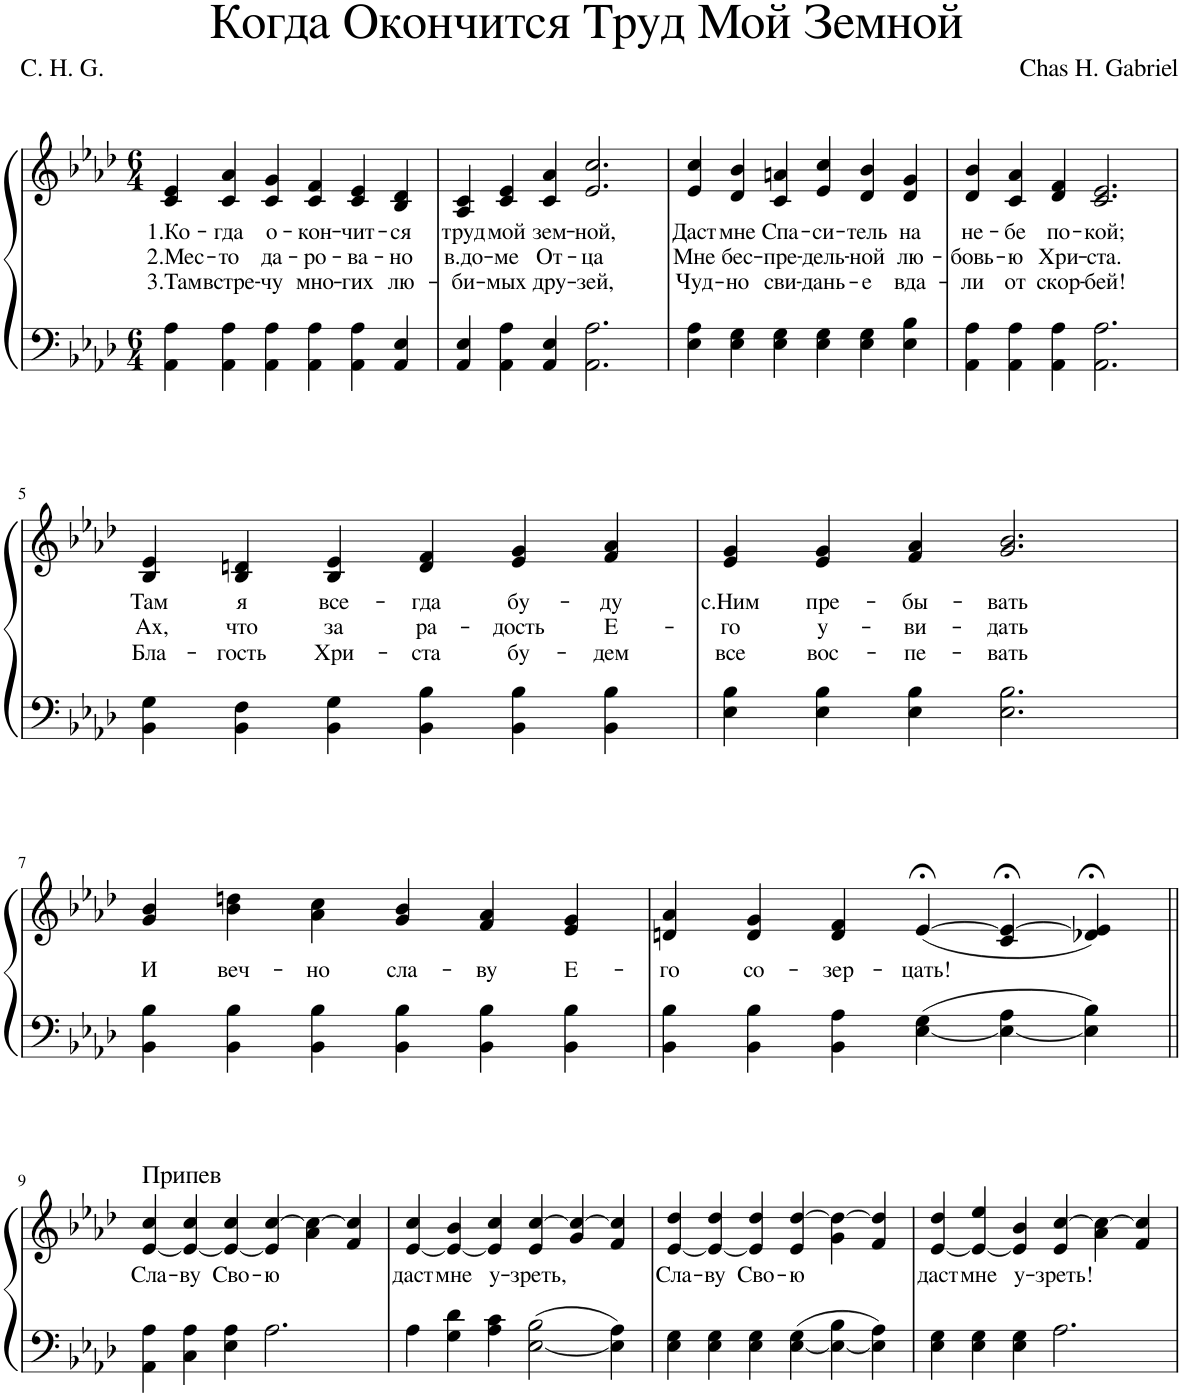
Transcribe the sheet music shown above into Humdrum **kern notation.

**kern	**kern	**text	**text	**text
*part1	*part1	*part1	*part1	*part1
*staff2	*staff1	*staff1	*staff1	*staff1
*I"Piano	*	*	*	*
*I'Pno.	*	*	*	*
*clefF4	*clefG2	*	*	*
*k[b-e-a-d-]	*k[b-e-a-d-]	*	*	*
*M6/4	*M6/4	*	*	*
=1	=1	=1	=1	=1
!	!	!LO:LY:b	!LO:LY:b	!LO:LY:b
4AA-\ 4A-\	4c/ 4e-/	1.Ко-	2.Мес-	3.Там
!	!	!LO:LY:b	!LO:LY:b	!LO:LY:b
4AA-\ 4A-\	4c/ 4a-/	-гда	-то	встре-
!	!	!LO:LY:b	!LO:LY:b	!LO:LY:b
4AA-\ 4A-\	4c/ 4g/	о-	да-	-чу
!	!	!LO:LY:b	!LO:LY:b	!LO:LY:b
4AA-\ 4A-\	4c/ 4f/	-кон-	-ро-	мно-
!	!	!LO:LY:b	!LO:LY:b	!LO:LY:b
4AA-\ 4A-\	4c/ 4e-/	-чит-	-ва-	-гих
!	!	!LO:LY:b	!LO:LY:b	!LO:LY:b
4AA-/ 4E-/	4B-/ 4d-/	-ся	-но	лю-
=2	=2	=2	=2	=2
!	!	!LO:LY:b	!LO:LY:b	!LO:LY:b
4AA-/ 4E-/	4A-/ 4c/	труд	в.до-	-би-
!	!	!LO:LY:b	!LO:LY:b	!LO:LY:b
4AA-\ 4A-\	4c/ 4e-/	мой	-ме	-мых
!	!	!LO:LY:b	!LO:LY:b	!LO:LY:b
4AA-/ 4E-/	4c/ 4a-/	зем-	От-	дру-
!	!	!LO:LY:b	!LO:LY:b	!LO:LY:b
2.AA-\ 2.A-\	2.e-/ 2.cc/	-ной,	-ца	-зей,
=3	=3	=3	=3	=3
!	!	!LO:LY:b	!LO:LY:b	!LO:LY:b
4E-\ 4A-\	4e-/ 4cc/	Даст	Мне	Чуд-
!	!	!LO:LY:b	!LO:LY:b	!LO:LY:b
4E-\ 4G\	4d-/ 4b-/	мне	бес-	-но
!	!	!LO:LY:b	!LO:LY:b	!LO:LY:b
4E-\ 4G\	4c/ 4an/	Спа-	-пре-	сви-
!	!	!LO:LY:b	!LO:LY:b	!LO:LY:b
4E-\ 4G\	4e-/ 4cc/	-си-	-дель-	-дань-
!	!	!LO:LY:b	!LO:LY:b	!LO:LY:b
4E-\ 4G\	4d-/ 4b-/	-тель	-ной	-е
!	!	!LO:LY:b	!LO:LY:b	!LO:LY:b
4E-\ 4B-\	4d-/ 4g/	на	лю-	вда-
=4	=4	=4	=4	=4
!	!	!LO:LY:b	!LO:LY:b	!LO:LY:b
4AA-\ 4A-\	4d-/ 4b-/	не-	-бовь-	-ли
!	!	!LO:LY:b	!LO:LY:b	!LO:LY:b
4AA-\ 4A-\	4c/ 4a-/	-бе	-ю	от
!	!	!LO:LY:b	!LO:LY:b	!LO:LY:b
4AA-\ 4A-\	4d-/ 4f/	по-	Хри-	скор-
!	!	!LO:LY:b	!LO:LY:b	!LO:LY:b
2.AA-\ 2.A-\	2.c/ 2.e-/	-кой;	-ста.	-бей!
!!LO:LB:g=z
=5	=5	=5	=5	=5
!	!	!LO:LY:b	!LO:LY:b	!LO:LY:b
4BB-\ 4G\	4B-/ 4e-/	Там	Ах,	Бла-
!	!	!LO:LY:b	!LO:LY:b	!LO:LY:b
4BB-\ 4F\	4B-/ 4dn/	я	что	-гость
!	!	!LO:LY:b	!LO:LY:b	!LO:LY:b
4BB-\ 4G\	4B-/ 4e-/	все-	за	Хри-
!	!	!LO:LY:b	!LO:LY:b	!LO:LY:b
4BB-\ 4B-\	4d/ 4f/	-гда	ра-	-ста
!	!	!LO:LY:b	!LO:LY:b	!LO:LY:b
4BB-\ 4B-\	4e-/ 4g/	бу-	-дость	бу-
!	!	!LO:LY:b	!LO:LY:b	!LO:LY:b
4BB-\ 4B-\	4f/ 4a-/	-ду	E-	-дем
=6	=6	=6	=6	=6
!	!	!LO:LY:b	!LO:LY:b	!LO:LY:b
4E-\ 4B-\	4e-/ 4g/	с.Ним	-го	все
!	!	!LO:LY:b	!LO:LY:b	!LO:LY:b
4E-\ 4B-\	4e-/ 4g/	пре-	у-	вос-
!	!	!LO:LY:b	!LO:LY:b	!LO:LY:b
4E-\ 4B-\	4f/ 4a-/	-бы-	-ви-	-пе-
!	!	!LO:LY:b	!LO:LY:b	!LO:LY:b
2.E-\ 2.B-\	2.g/ 2.b-/	-вать	-дать	-вать
!!LO:LB:g=z
=7	=7	=7	=7	=7
!	!	!LO:LY:b	!	!
4BB-\ 4B-\	4g/ 4b-/	И	.	.
!	!	!LO:LY:b	!	!
4BB-\ 4B-\	4b-\ 4ddn\	веч-	.	.
!	!	!LO:LY:b	!	!
4BB-\ 4B-\	4a-\ 4cc\	-но	.	.
!	!	!LO:LY:b	!	!
4BB-\ 4B-\	4g/ 4b-/	сла-	.	.
!	!	!LO:LY:b	!	!
4BB-\ 4B-\	4f/ 4a-/	-ву	.	.
!	!	!LO:LY:b	!	!
4BB-\ 4B-\	4e-/ 4g/	E-	.	.
=8	=8	=8	=8	=8
!	!	!LO:LY:b	!	!
4BB-\ 4B-\	4dn/ 4a-/	-го	.	.
!	!	!LO:LY:b	!	!
4BB-\ 4B-\	4d/ 4g/	со-	.	.
!	!	!LO:LY:b	!	!
4BB-\ 4A-\	4d/ 4f/	-зер-	.	.
!	!	!LO:LY:b	!	!
[4E-\ 4G\	([>4e-;</	-цать!	.	.
4E-\_ 4A-\	4c/;< 4e-/_;<	.	.	.
4E-\] 4B-\	4d-X/;< 4e-/];<)	.	.	.
!!LO:LB:g=z
=9||	=9||	=9||	=9||	=9||
!	!LO:TX:a:t=Припев	!	!	!
!	!	!LO:LY:b	!	!
4AA-\ 4A-\	[4e-/ 4cc/	Сла-	.	.
!	!	!LO:LY:b	!	!
4C\ 4A-\	4e-/_ 4cc/	-ву	.	.
!	!	!LO:LY:b	!	!
4E-\ 4A-\	4e-/_ 4cc/	Сво-	.	.
!	!	!LO:LY:b	!	!
2.A-\	4e-/] [4cc/	-ю	.	.
.	4a-\ 4cc\_	.	.	.
.	4f/ 4cc/]	.	.	.
=10	=10	=10	=10	=10
!	!	!LO:LY:b	!	!
4A-\	[4e-/ 4cc/	даст	.	.
!	!	!LO:LY:b	!	!
4G\ 4d-\	4e-/_ 4b-/	мне	.	.
!	!	!LO:LY:b	!	!
4A-\ 4c\	4e-/] 4cc/	у-	.	.
!	!	!LO:LY:b	!	!
[2E-\ 2B-\	4e-/ [4cc/	-зреть,	.	.
.	4g/ 4cc/_	.	.	.
4E-\] 4A-\	4f/ 4cc/]	.	.	.
=11	=11	=11	=11	=11
!	!	!LO:LY:b	!	!
4E-\ 4G\	[4e-/ 4dd-/	Сла-	.	.
!	!	!LO:LY:b	!	!
4E-\ 4G\	4e-/_ 4dd-/	-ву	.	.
!	!	!LO:LY:b	!	!
4E-\ 4G\	4e-/] 4dd-/	Сво-	.	.
!	!	!LO:LY:b	!	!
[4E-\ 4G\	4e-/ [4dd-/	-ю	.	.
4E-\_ 4B-\	4g\ 4dd-\_	.	.	.
4E-\] 4A-\	4f/ 4dd-/]	.	.	.
=12	=12	=12	=12	=12
!	!	!LO:LY:b	!	!
4E-\ 4G\	[4e-/ 4dd-/	даст	.	.
!	!	!LO:LY:b	!	!
4E-\ 4G\	4e-/_ 4ee-/	мне	.	.
!	!	!LO:LY:b	!	!
4E-\ 4G\	4e-/] 4b-/	у-	.	.
!	!	!LO:LY:b	!	!
2.A-\	4e-/ [4cc/	-зреть!	.	.
.	4a-\ 4cc\_	.	.	.
.	4f/ 4cc/]	.	.	.
=	=	=	=	=
*-	*-	*-	*-	*-
